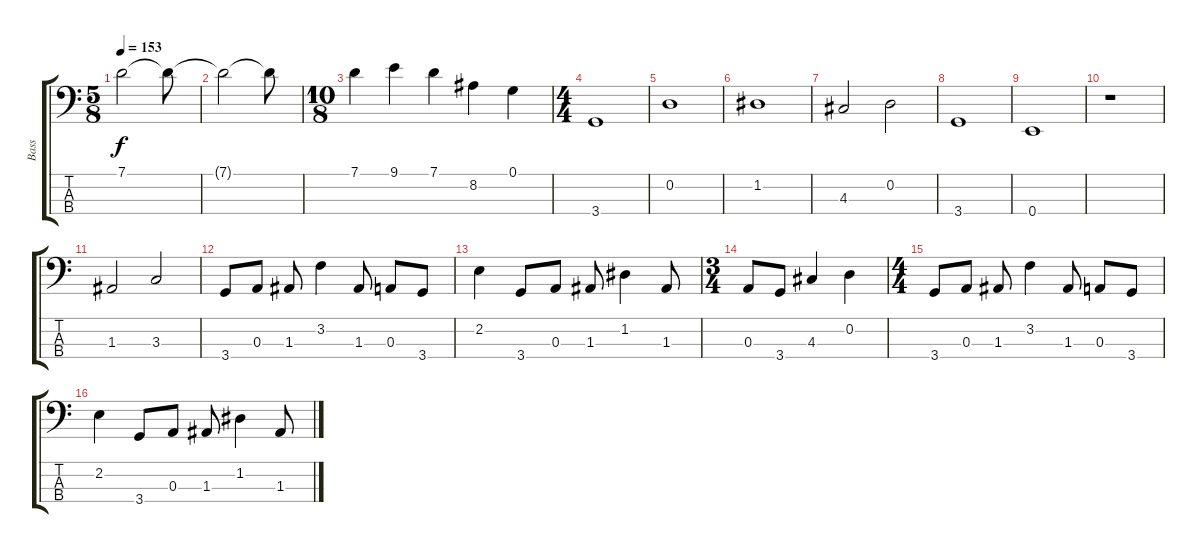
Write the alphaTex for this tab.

\track ("Bass" "Bass") {instrument electricbassfinger}
\staff {score tabs}
\tuning (G2 D2 A1 E1) {hide}
\ts (5 8)
\tempo 153
\clef f4
\ks c
7.1{t}.2{dy f} 7.1{t}.8 |
7.1{t}.2 7.1{t}.8 |
\ts (10 8)
7.1.4 9.1.4 7.1.4 8.2.4 0.1.4 |
\ts (4 4)
3.4.1 |
0.2.1 |
1.2.1 |
4.3.2 0.2.2 |
3.4.1 |
0.4.1 |
r.1 |
1.3.2 3.3.2 |
3.4.8 0.3.8 1.3.8 3.2.4 1.3.8 0.3.8 3.4.8 |
2.2.4 3.4.8 0.3.8 1.3.8 1.2.4 1.3.8 |
\ts (3 4)
0.3.8 3.4.8 4.3.4 0.2.4 |
\ts (4 4)
3.4.8 0.3.8 1.3.8 3.2.4 1.3.8 0.3.8 3.4.8 |
2.2.4 3.4.8 0.3.8 1.3.8 1.2.4 1.3.8
